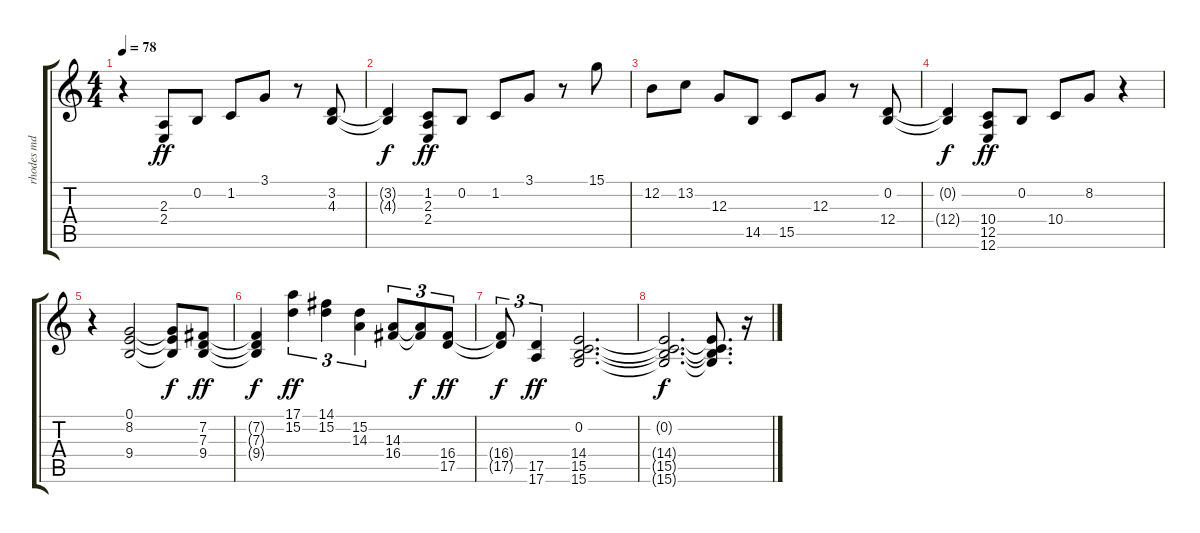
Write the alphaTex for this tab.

\track ("rhodes md" "rhodes md") {instrument electricpiano1}
\staff {score tabs}
\tuning (E4 B3 G3 D3 A2 E2) {hide}
\ts (4 4)
\tempo 78
\clef g2
\ks c
r.4{dy ff} (2.3 2.4).8 0.2.8 1.2.8 3.1.8 r.8 (3.2 4.3).8 |
(3.2{t} 4.3{t}).4{dy f} (1.2 2.3 2.4).8{dy ff} 0.2.8 1.2.8 3.1.8 r.8 15.1.8 |
12.2.8 13.2.8 12.3.8 14.5.8 15.5.8 12.3.8 r.8 (0.2 12.4).8 |
(0.2{t} 12.4{t}).4{dy f} (10.4 12.5 12.6).8{dy ff} 0.2.8 10.4.8 8.2.8 r.4 |
r.4 (0.1 8.2 9.4).2 (0.1{t} 8.2{t} 9.4{t}).8{dy f} (7.2 7.3 9.4).8{dy ff} |
(7.2{t} 7.3{t} 9.4{t}).4{dy f} (17.1 15.2).4{tu (3 2) dy ff} (14.1 15.2).4{tu (3 2)} (15.2 14.3).4{tu (3 2)} (14.3 16.4).8{tu (3 2)} (14.3{t} 16.4{t}).8{tu (3 2) dy f} (16.4 17.5).8{tu (3 2) dy ff} |
(16.4{t} 17.5{t}).8{tu (3 2) dy f} (17.5 17.6).4{tu (3 2) dy ff} (0.2 14.4 15.5 15.6).2{d} |
(0.2{t} 14.4{t} 15.5{t} 15.6{t}).2{d dy f} (0.2{t} 14.4{t} 15.5{t} 15.6{t}).8{d} r.16
